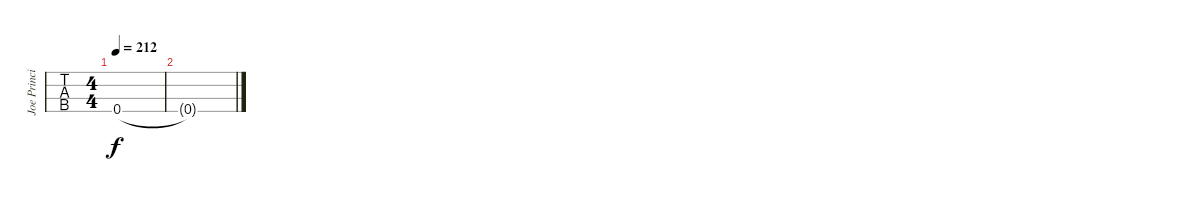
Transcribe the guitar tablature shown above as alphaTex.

\track ("Joe Principe - Bass" "Joe Princi") {instrument electricbassfinger}
\staff {tabs}
\tuning (Gb2 Db2 Ab1 Eb1) {hide}
\ts (4 4)
\tempo 212
\clef f4
\ks c
0.4{t}.1{dy f} |
0.4{t}.1
